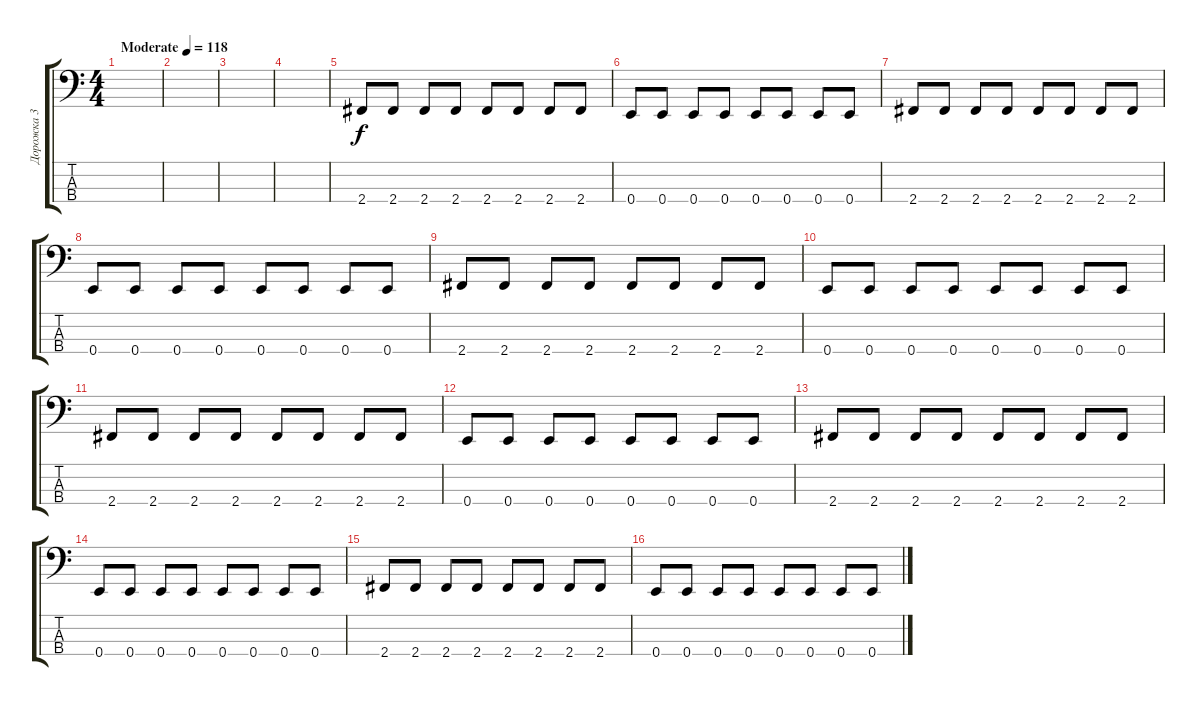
\track ("Дорожка 3" "Дорожка 3") {solo instrument electricbassfinger}
\staff {score tabs}
\tuning (G2 D2 A1 E1) {hide}
\ts (4 4)
\tempo (118 "Moderate")
\clef f4
\ks c
|
|
|
|
2.4.8 2.4.8 2.4.8 2.4.8 2.4.8 2.4.8 2.4.8 2.4.8 |
0.4.8 0.4.8 0.4.8 0.4.8 0.4.8 0.4.8 0.4.8 0.4.8 |
2.4.8 2.4.8 2.4.8 2.4.8 2.4.8 2.4.8 2.4.8 2.4.8 |
0.4.8 0.4.8 0.4.8 0.4.8 0.4.8 0.4.8 0.4.8 0.4.8 |
2.4.8 2.4.8 2.4.8 2.4.8 2.4.8 2.4.8 2.4.8 2.4.8 |
0.4.8 0.4.8 0.4.8 0.4.8 0.4.8 0.4.8 0.4.8 0.4.8 |
2.4.8 2.4.8 2.4.8 2.4.8 2.4.8 2.4.8 2.4.8 2.4.8 |
0.4.8 0.4.8 0.4.8 0.4.8 0.4.8 0.4.8 0.4.8 0.4.8 |
2.4.8 2.4.8 2.4.8 2.4.8 2.4.8 2.4.8 2.4.8 2.4.8 |
0.4.8 0.4.8 0.4.8 0.4.8 0.4.8 0.4.8 0.4.8 0.4.8 |
2.4.8 2.4.8 2.4.8 2.4.8 2.4.8 2.4.8 2.4.8 2.4.8 |
0.4.8 0.4.8 0.4.8 0.4.8 0.4.8 0.4.8 0.4.8 0.4.8
